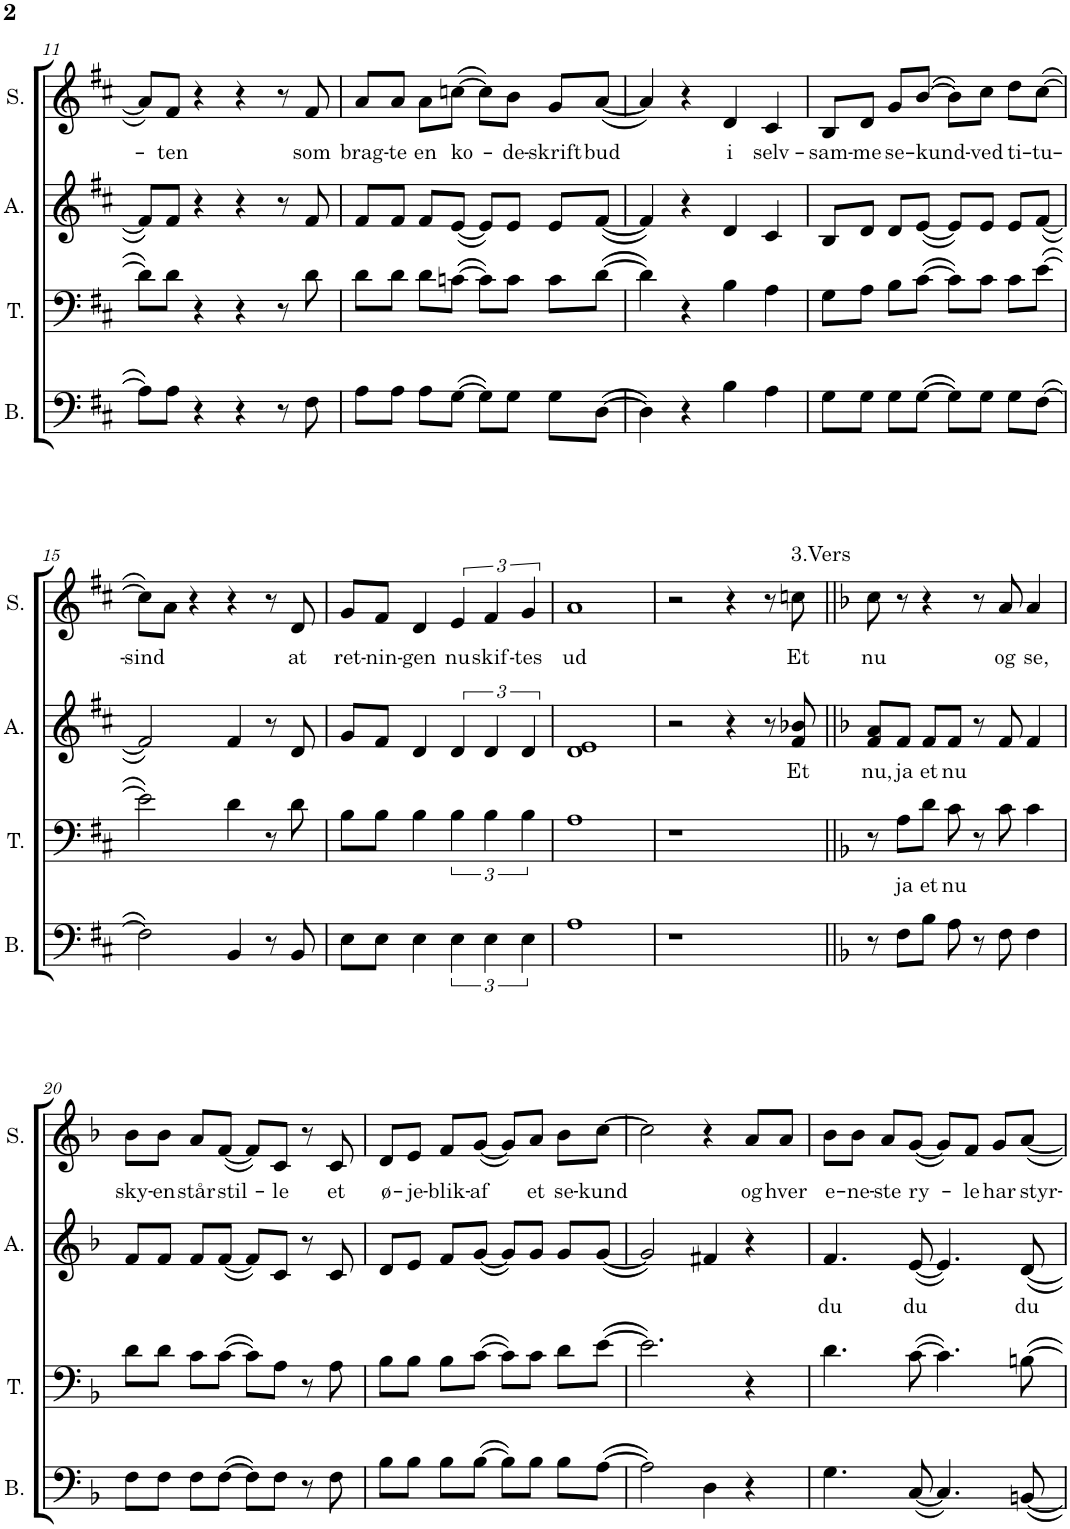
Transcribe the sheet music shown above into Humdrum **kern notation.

**kern	**kern	**text	**kern	**text	**kern	**text
*part4	*part3	*part3	*part2	*part2	*part1	*part1
*staff4	*staff3	*staff3	*staff2	*staff2	*staff1	*staff1
*I"Bass	*I"Tenor	*	*I"Alto	*	*I"Soprano	*
*I'B.	*I'T.	*	*I'A.	*	*I'S.	*
!!LO:PB:g=z
*clefF4	*clefF4	*	*clefG2	*	*clefG2	*
*k[f#c#]	*k[f#c#]	*	*k[f#c#]	*	*k[f#c#]	*
*M4/4	*M4/4	*	*M4/4	*	*M4/4	*
=11	=11	=11	=11	=11	=11	=11
8A\L]	8d\L]	.	8f#/L]	.	8a/L]	.
!	!	!	!	!	!	!LO:LY:b
8A\J	8d\J	.	8f#/J	.	8f#/J	-ten
4r	4r	.	4r	.	4r	.
4r	4r	.	4r	.	4r	.
8r	8r	.	8r	.	8r	.
!	!	!	!	!	!	!LO:LY:b
8F#\	8d\	.	8f#/	.	8f#/	som
=12	=12	=12	=12	=12	=12	=12
!	!	!	!	!	!	!LO:LY:b
8A\L	8d\L	.	8f#/L	.	8a/L	brag-
!	!	!	!	!	!	!LO:LY:b
8A\J	8d\J	.	8f#/J	.	8a/J	-te
!	!	!	!	!	!	!LO:LY:b
8A\L	8d\L	.	8f#/L	.	8a\L	en
!	!	!	!	!	!	!LO:LY:b
([8G\J	([8cn\J	.	([8e/J	.	([8ccn\J	ko-
8G\L])	8c\L])	.	8e/L])	.	8cc\L])	.
!	!	!	!	!	!	!LO:LY:b
8G\J	8c\J	.	8e/J	.	8b\J	-de-
!	!	!	!	!	!	!LO:LY:b
8G\L	8c\L	.	8e/L	.	8g/L	-skrift
!	!	!	!	!	!	!LO:LY:b
([8D\J	([8d\J	.	([8f#/J	.	([8a/J	bud
=13	=13	=13	=13	=13	=13	=13
4D\])	4d\])	.	4f#/])	.	4a/])	.
4r	4r	.	4r	.	4r	.
!	!	!	!	!	!	!LO:LY:b
4B\	4B\	.	4d/	.	4d/	i
!	!	!	!	!	!	!LO:LY:b
4A\	4A\	.	4c#/	.	4c#/	selv-
=14	=14	=14	=14	=14	=14	=14
!	!	!	!	!	!	!LO:LY:b
8G\L	8G\L	.	8B/L	.	8B/L	-sam-
!	!	!	!	!	!	!LO:LY:b
8G\J	8A\J	.	8d/J	.	8d/J	-me
!	!	!	!	!	!	!LO:LY:b
8G\L	8B\L	.	8d/L	.	8g/L	se-
!	!	!	!	!	!	!LO:LY:b
([8G\J	([8c#\J	.	([8e/J	.	([8b/J	-kund-
8G\L])	8c#\L])	.	8e/L])	.	8b\L])	.
!	!	!	!	!	!	!LO:LY:b
8G\J	8c#\J	.	8e/J	.	8cc#\J	-ved
!	!	!	!	!	!	!LO:LY:b
8G\L	8c#\L	.	8e/L	.	8dd\L	ti-
!	!	!	!	!	!	!LO:LY:b
([8F#\J	([8e\J	.	([8f#/J	.	([8cc#\J	-tu-
!!LO:LB:g=z
=15	=15	=15	=15	=15	=15	=15
!	!	!	!	!	!	!LO:LY:b
2F#\])	2e\])	.	2f#/])	.	8cc#\L])	-sind
.	.	.	.	.	8a\J	.
.	.	.	.	.	4r	.
4BB/	4d\	.	4f#/	.	4r	.
8r	8r	.	8r	.	8r	.
!	!	!	!	!	!	!LO:LY:b
8BB/	8d\	.	8d/	.	8d/	at
=16	=16	=16	=16	=16	=16	=16
!	!	!	!	!	!	!LO:LY:b
8E\L	8B\L	.	8g/L	.	8g/L	ret-
!	!	!	!	!	!	!LO:LY:b
8E\J	8B\J	.	8f#/J	.	8f#/J	-nin-
!	!	!	!	!	!	!LO:LY:b
4E\	4B\	.	4d/	.	4d/	-gen
!	!	!	!	!	!	!LO:LY:b
6E\	6B\	.	6d/	.	6e/	nu
!	!	!	!	!	!	!LO:LY:b
6E\	6B\	.	6d/	.	6f#/	skif-
!	!	!	!	!	!	!LO:LY:b
6E\	6B\	.	6d/	.	6g/	-tes
=17	=17	=17	=17	=17	=17	=17
!	!	!	!	!	!	!LO:LY:b
1A	1A	.	1d 1e	.	1a	ud
=18	=18	=18	=18	=18	=18	=18
1r	1r	.	2r	.	2r	.
.	.	.	4r	.	4r	.
.	.	.	8r	.	8r	.
!	!	!	!	!	!LO:TX:a:t=3.Vers	!
!	!	!	!	!LO:LY:b	!	!LO:LY:b
.	.	.	8f#/ 8b-X/	Et	8ccn\	Et
=19||	=19||	=19||	=19||	=19||	=19||	=19||
*k[b-]	*k[b-]	*	*k[b-]	*	*k[b-]	*
!	!	!	!	!LO:LY:b	!	!LO:LY:b
8r	8r	.	8f/ 8a/L	nu,	8cc\	nu
!	!	!LO:LY:b	!	!LO:LY:b	!	!
8F\L	8A\L	ja	8f/J	ja	8r	.
!	!	!LO:LY:b	!	!LO:LY:b	!	!
8B-\J	8d\J	et	8f/L	et	4r	.
!	!	!LO:LY:b	!	!LO:LY:b	!	!
8A\	8c\	nu	8f/J	nu	.	.
8r	8r	.	8r	.	8r	.
!	!	!	!	!	!	!LO:LY:b
8F\	8c\	.	8f/	.	8a/	og
!	!	!	!	!	!	!LO:LY:b
4F\	4c\	.	4f/	.	4a/	se,
!!LO:LB:g=z
=20	=20	=20	=20	=20	=20	=20
!	!	!	!	!	!	!LO:LY:b
8F\L	8d\L	.	8f/L	.	8b-\L	sky-
!	!	!	!	!	!	!LO:LY:b
8F\J	8d\J	.	8f/J	.	8b-\J	-en
!	!	!	!	!	!	!LO:LY:b
8F\L	8c\L	.	8f/L	.	8a/L	står
!	!	!	!	!	!	!LO:LY:b
([8F\J	([8c\J	.	([8f/J	.	([8f/J	stil-
8F\L])	8c\L])	.	8f/L])	.	8f/L])	.
!	!	!	!	!	!	!LO:LY:b
8F\J	8A\J	.	8c/J	.	8c/J	-le
8r	8r	.	8r	.	8r	.
!	!	!	!	!	!	!LO:LY:b
8F\	8A\	.	8c/	.	8c/	et
=21	=21	=21	=21	=21	=21	=21
!	!	!	!	!	!	!LO:LY:b
8B-\L	8B-\L	.	8d/L	.	8d/L	ø-
!	!	!	!	!	!	!LO:LY:b
8B-\J	8B-\J	.	8e/J	.	8e/J	-je-
!	!	!	!	!	!	!LO:LY:b
8B-\L	8B-\L	.	8f/L	.	8f/L	-blik-
!	!	!	!	!	!	!LO:LY:b
([8B-\J	([8c\J	.	([8g/J	.	([8g/J	-af
8B-\L])	8c\L])	.	8g/L])	.	8g/L])	.
!	!	!	!	!	!	!LO:LY:b
8B-\J	8c\J	.	8g/J	.	8a/J	et
!	!	!	!	!	!	!LO:LY:b
8B-\L	8d\L	.	8g/L	.	8b-\L	se-
!	!	!	!	!	!	!LO:LY:b
([8A\J	([8e\J	.	([8g/J	.	[8cc\J	-kund
=22	=22	=22	=22	=22	=22	=22
2A\])	2.e\])	.	2g/])	.	2cc\]	.
4D\	.	.	4f#X/	.	4r	.
!	!	!	!	!	!	!LO:LY:b
4r	4r	.	4r	.	8a/L	og
!	!	!	!	!	!	!LO:LY:b
.	.	.	.	.	8a/J	hver
=23	=23	=23	=23	=23	=23	=23
!	!	!	!	!LO:LY:b	!	!LO:LY:b
4.G\	4.d\	.	4.f/	du	8b-\L	e-
!	!	!	!	!	!	!LO:LY:b
.	.	.	.	.	8b-\J	-ne-
!	!	!	!	!	!	!LO:LY:b
.	.	.	.	.	8a/L	-ste
!	!	!	!	!LO:LY:b	!	!LO:LY:b
([8C/	([8c\	.	([8e/	du	([8g/J	ry-
4.C/])	4.c\])	.	4.e/])	.	8g/L])	.
!	!	!	!	!	!	!LO:LY:b
.	.	.	.	.	8f/J	-le
!	!	!	!	!	!	!LO:LY:b
.	.	.	.	.	8g/L	har
!	!	!	!	!LO:LY:b	!	!LO:LY:b
[8BBn/	[8Bn\	.	[8d/	du	[8a/J	styr-
=	=	=	=	=	=	=
*-	*-	*-	*-	*-	*-	*-
